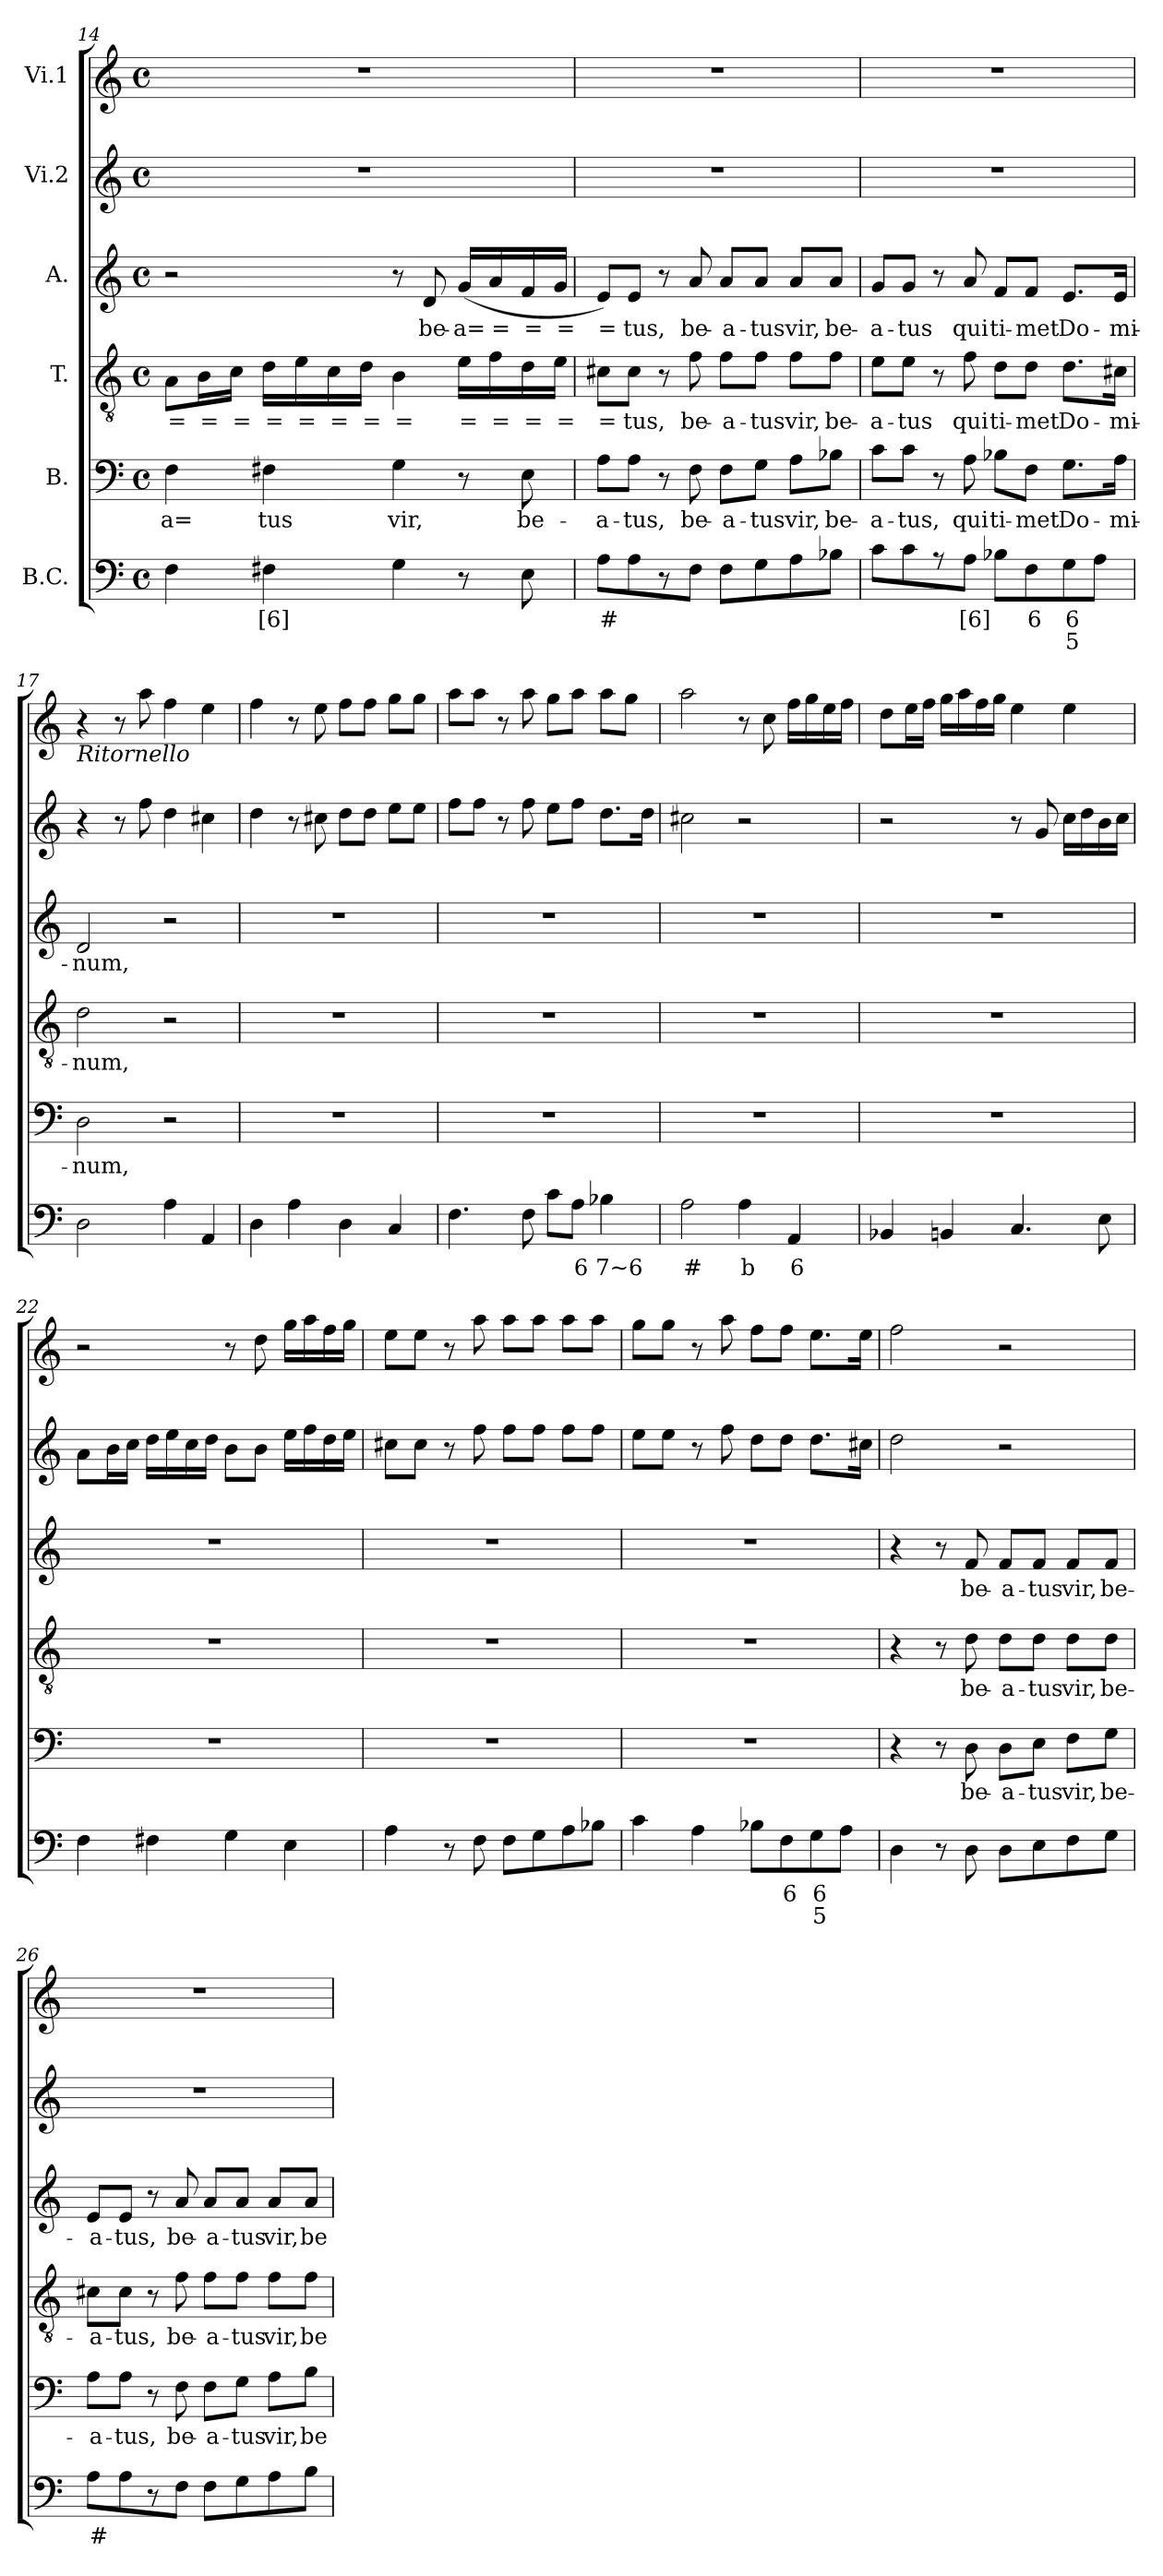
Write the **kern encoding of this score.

**kern	**text	**text	**kern	**text	**kern	**text	**kern	**text	**kern	**kern
*part6	*part6	*part6	*part5	*part5	*part4	*part4	*part3	*part3	*part2	*part1
*staff6	*staff6	*staff6	*staff5	*staff5	*staff4	*staff4	*staff3	*staff3	*staff2	*staff1
*I"B.C.	*	*	*I"B.	*	*I"T.	*	*I"A.	*	*I"Vi.2	*I"Vi.1
!!LO:PB:g=z
*clefF4	*	*	*clefF4	*	*clefGv2	*	*clefG2	*	*clefG2	*clefG2
*k[]	*	*	*k[]	*	*k[]	*	*k[]	*	*k[]	*k[]
*C:	*	*	*C:	*	*C:	*	*C:	*	*C:	*C:
*M4/4	*	*	*M4/4	*	*M4/4	*	*M4/4	*	*M4/4	*M4/4
*met(c)	*	*	*met(c)	*	*met(c)	*	*met(c)	*	*met(c)	*met(c)
=14	=14	=14	=14	=14	=14	=14	=14	=14	=14	=14
!	!	!	!	!LO:LY:b	!	!LO:LY:b	!	!	!	!
4F\	.	.	4F\	-a=	8A\L	=	2r	.	1r	1r
!	!	!	!	!	!	!LO:LY:b	!	!	!	!
.	.	.	.	.	16B\L	=	.	.	.	.
!	!	!	!	!	!	!LO:LY:b	!	!	!	!
.	.	.	.	.	16c\JJ	=	.	.	.	.
!	!LO:LY:b	!	!	!LO:LY:b	!	!LO:LY:b	!	!	!	!
4F#X\	[6]	.	4F#X\	tus	16d\LL	=	.	.	.	.
!	!	!	!	!	!	!LO:LY:b	!	!	!	!
.	.	.	.	.	16e\	=	.	.	.	.
!	!	!	!	!	!	!LO:LY:b	!	!	!	!
.	.	.	.	.	16c\	=	.	.	.	.
!	!	!	!	!	!	!LO:LY:b	!	!	!	!
.	.	.	.	.	16d\JJ	=	.	.	.	.
!	!	!	!	!LO:LY:b	!	!LO:LY:b	!	!	!	!
4G\	.	.	4G\	vir,	4B\	=	8r	.	.	.
!	!	!	!	!	!	!	!	!LO:LY:b	!	!
.	.	.	.	.	.	.	8d/	be-	.	.
!	!	!	!	!	!	!LO:LY:b	!	!LO:LY:b	!	!
8r	.	.	8r	.	16e\LL	=	(<16g/LL	-a=	.	.
!	!	!	!	!	!	!LO:LY:b	!	!LO:LY:b	!	!
.	.	.	.	.	16f\	=	16a/	=	.	.
!	!	!	!	!LO:LY:b	!	!LO:LY:b	!	!LO:LY:b	!	!
8E\	.	.	8E\	be-	16d\	=	16f/	=	.	.
!	!	!	!	!	!	!LO:LY:b	!	!LO:LY:b	!	!
.	.	.	.	.	16e\JJ	=	16g/JJ	=	.	.
=15	=15	=15	=15	=15	=15	=15	=15	=15	=15	=15
!	!LO:LY:b	!	!	!LO:LY:b	!	!LO:LY:b	!	!LO:LY:b	!	!
8A\L	#	.	8A\L	-a-	8c#X\L	=	8e/L)	=	1r	1r
!	!	!	!	!LO:LY:b	!	!LO:LY:b	!	!LO:LY:b	!	!
8A\	.	.	8A\J	-tus,	8c#\J	tus,	8e/J	tus,	.	.
8r	.	.	8r	.	8r	.	8r	.	.	.
!	!	!	!	!LO:LY:b	!	!LO:LY:b	!	!LO:LY:b	!	!
8F\J	.	.	8F\	be-	8f\	be-	8a/	be-	.	.
!	!	!	!	!LO:LY:b	!	!LO:LY:b	!	!LO:LY:b	!	!
8F\L	.	.	8F\L	-a-	8f\L	-a-	8a/L	-a-	.	.
!	!	!	!	!LO:LY:b	!	!LO:LY:b	!	!LO:LY:b	!	!
8G\	.	.	8G\J	-tus	8f\J	-tus	8a/J	-tus	.	.
!	!	!	!	!LO:LY:b	!	!LO:LY:b	!	!LO:LY:b	!	!
8A\	.	.	8A\L	vir,	8f\L	vir,	8a/L	vir,	.	.
!	!	!	!	!LO:LY:b	!	!LO:LY:b	!	!LO:LY:b	!	!
8B-X\J	.	.	8B-X\J	be-	8f\J	be-	8a/J	be-	.	.
=16	=16	=16	=16	=16	=16	=16	=16	=16	=16	=16
!	!	!	!	!LO:LY:b	!	!LO:LY:b	!	!LO:LY:b	!	!
8c\L	.	.	8c\L	-a-	8e\L	-a-	8g/L	-a-	1r	1r
!	!	!	!	!LO:LY:b	!	!LO:LY:b	!	!LO:LY:b	!	!
8c\	.	.	8c\J	-tus,	8e\J	-tus	8g/J	-tus	.	.
8r	.	.	8r	.	8r	.	8r	.	.	.
!	!LO:LY:b	!	!	!LO:LY:b	!	!LO:LY:b	!	!LO:LY:b	!	!
8A\J	[6]	.	8A\	qui	8f\	qui	8a/	qui	.	.
!	!	!	!	!LO:LY:b	!	!LO:LY:b	!	!LO:LY:b	!	!
8B-X\L	.	.	8B-X\L	ti-	8d\L	ti-	8f/L	ti-	.	.
!	!LO:LY:b	!	!	!LO:LY:b	!	!LO:LY:b	!	!LO:LY:b	!	!
8F\	6	.	8F\J	-met	8d\J	-met	8f/J	-met	.	.
!	!LO:LY:b	!LO:LY:b	!	!LO:LY:b	!	!LO:LY:b	!	!LO:LY:b	!	!
8G\	6	5	8.G\L	Do-	8.d\L	Do-	8.e/L	Do-	.	.
8A\J	.	.	.	.	.	.	.	.	.	.
!	!	!	!	!LO:LY:b	!	!LO:LY:b	!	!LO:LY:b	!	!
.	.	.	16A\Jk	-mi-	16c#X\Jk	-mi-	16e/Jk	-mi-	.	.
!!LO:LB:g=z
=17	=17	=17	=17	=17	=17	=17	=17	=17	=17	=17
!	!	!	!	!	!	!	!	!	!	!LO:TX:b:i:t=Ritornello
!	!	!	!	!LO:LY:b	!	!LO:LY:b	!	!LO:LY:b	!	!
2D\	.	.	2D\	-num,	2d\	-num,	2d/	-num,	4r	4r
.	.	.	.	.	.	.	.	.	8r	8r
.	.	.	.	.	.	.	.	.	8ff\	8aa\
4A\	.	.	2r	.	2r	.	2r	.	4dd\	4ff\
4AA/	.	.	.	.	.	.	.	.	4cc#X\	4ee\
=18	=18	=18	=18	=18	=18	=18	=18	=18	=18	=18
4D\	.	.	1r	.	1r	.	1r	.	4dd\	4ff\
4A\	.	.	.	.	.	.	.	.	8r	8r
.	.	.	.	.	.	.	.	.	8cc#X\	8ee\
4D\	.	.	.	.	.	.	.	.	8dd\L	8ff\L
.	.	.	.	.	.	.	.	.	8dd\J	8ff\J
4C/	.	.	.	.	.	.	.	.	8ee\L	8gg\L
.	.	.	.	.	.	.	.	.	8ee\J	8gg\J
=19	=19	=19	=19	=19	=19	=19	=19	=19	=19	=19
4.F\	.	.	1r	.	1r	.	1r	.	8ff\L	8aa\L
.	.	.	.	.	.	.	.	.	8ff\J	8aa\J
.	.	.	.	.	.	.	.	.	8r	8r
8F\	.	.	.	.	.	.	.	.	8ff\	8aa\
8c\L	.	.	.	.	.	.	.	.	8ee\L	8gg\L
!	!LO:LY:b	!	!	!	!	!	!	!	!	!
8A\J	6	.	.	.	.	.	.	.	8ff\J	8aa\J
!	!LO:LY:b	!	!	!	!	!	!	!	!	!
4B-X\	7~6	.	.	.	.	.	.	.	8.dd\L	8aa\L
.	.	.	.	.	.	.	.	.	.	8gg\J
.	.	.	.	.	.	.	.	.	16dd\Jk	.
=20	=20	=20	=20	=20	=20	=20	=20	=20	=20	=20
!	!LO:LY:b	!	!	!	!	!	!	!	!	!
2A\	#	.	1r	.	1r	.	1r	.	2cc#X\	2aa\
!	!LO:LY:b	!	!	!	!	!	!	!	!	!
4A\	b	.	.	.	.	.	.	.	2r	8r
.	.	.	.	.	.	.	.	.	.	8cc\
!	!LO:LY:b	!	!	!	!	!	!	!	!	!
4AA/	6	.	.	.	.	.	.	.	.	16ff\LL
.	.	.	.	.	.	.	.	.	.	16gg\
.	.	.	.	.	.	.	.	.	.	16ee\
.	.	.	.	.	.	.	.	.	.	16ff\JJ
=21	=21	=21	=21	=21	=21	=21	=21	=21	=21	=21
4BB-X/	.	.	1r	.	1r	.	1r	.	2r	8dd\L
.	.	.	.	.	.	.	.	.	.	16ee\L
.	.	.	.	.	.	.	.	.	.	16ff\JJ
4BBn/	.	.	.	.	.	.	.	.	.	16gg\LL
.	.	.	.	.	.	.	.	.	.	16aa\
.	.	.	.	.	.	.	.	.	.	16ff\
.	.	.	.	.	.	.	.	.	.	16gg\JJ
4.C/	.	.	.	.	.	.	.	.	8r	4ee\
.	.	.	.	.	.	.	.	.	8g/	.
.	.	.	.	.	.	.	.	.	16cc\LL	4ee\
.	.	.	.	.	.	.	.	.	16dd\	.
8E\	.	.	.	.	.	.	.	.	16b\	.
.	.	.	.	.	.	.	.	.	16cc\JJ	.
=22	=22	=22	=22	=22	=22	=22	=22	=22	=22	=22
4F\	.	.	1r	.	1r	.	1r	.	8a\L	2r
.	.	.	.	.	.	.	.	.	16b\L	.
.	.	.	.	.	.	.	.	.	16cc\JJ	.
4F#X\	.	.	.	.	.	.	.	.	16dd\LL	.
.	.	.	.	.	.	.	.	.	16ee\	.
.	.	.	.	.	.	.	.	.	16cc\	.
.	.	.	.	.	.	.	.	.	16dd\JJ	.
4G\	.	.	.	.	.	.	.	.	8b\L	8r
.	.	.	.	.	.	.	.	.	8b\J	8dd\
4E\	.	.	.	.	.	.	.	.	16ee\LL	16gg\LL
.	.	.	.	.	.	.	.	.	16ff\	16aa\
.	.	.	.	.	.	.	.	.	16dd\	16ff\
.	.	.	.	.	.	.	.	.	16ee\JJ	16gg\JJ
!!LO:PB:g=z
=23	=23	=23	=23	=23	=23	=23	=23	=23	=23	=23
4A\	.	.	1r	.	1r	.	1r	.	8cc#X\L	8ee\L
.	.	.	.	.	.	.	.	.	8cc#\J	8ee\J
8r	.	.	.	.	.	.	.	.	8r	8r
8F\	.	.	.	.	.	.	.	.	8ff\	8aa\
8F\L	.	.	.	.	.	.	.	.	8ff\L	8aa\L
8G\	.	.	.	.	.	.	.	.	8ff\J	8aa\J
8A\	.	.	.	.	.	.	.	.	8ff\L	8aa\L
8B-X\J	.	.	.	.	.	.	.	.	8ff\J	8aa\J
=24	=24	=24	=24	=24	=24	=24	=24	=24	=24	=24
4c\	.	.	1r	.	1r	.	1r	.	8ee\L	8gg\L
.	.	.	.	.	.	.	.	.	8ee\J	8gg\J
4A\	.	.	.	.	.	.	.	.	8r	8r
.	.	.	.	.	.	.	.	.	8ff\	8aa\
8B-X\L	.	.	.	.	.	.	.	.	8dd\L	8ff\L
!	!LO:LY:b	!	!	!	!	!	!	!	!	!
8F\	6	.	.	.	.	.	.	.	8dd\J	8ff\J
!	!LO:LY:b	!LO:LY:b	!	!	!	!	!	!	!	!
8G\	6	5	.	.	.	.	.	.	8.dd\L	8.ee\L
8A\J	.	.	.	.	.	.	.	.	.	.
.	.	.	.	.	.	.	.	.	16cc#X\Jk	16ee\Jk
=25	=25	=25	=25	=25	=25	=25	=25	=25	=25	=25
4D\	.	.	4r	.	4r	.	4r	.	2dd\	2ff\
8r	.	.	8r	.	8r	.	8r	.	.	.
!	!	!	!	!LO:LY:b	!	!LO:LY:b	!	!LO:LY:b	!	!
8D\	.	.	8D\	be-	8d\	be-	8f/	be-	.	.
!	!	!	!	!LO:LY:b	!	!LO:LY:b	!	!LO:LY:b	!	!
8D\L	.	.	8D\L	-a-	8d\L	-a-	8f/L	-a-	2r	2r
!	!	!	!	!LO:LY:b	!	!LO:LY:b	!	!LO:LY:b	!	!
8E\	.	.	8E\J	-tus	8d\J	-tus	8f/J	-tus	.	.
!	!	!	!	!LO:LY:b	!	!LO:LY:b	!	!LO:LY:b	!	!
8F\	.	.	8F\L	vir,	8d\L	vir,	8f/L	vir,	.	.
!	!	!	!	!LO:LY:b	!	!LO:LY:b	!	!LO:LY:b	!	!
8G\J	.	.	8G\J	be-	8d\J	be-	8f/J	be-	.	.
=26	=26	=26	=26	=26	=26	=26	=26	=26	=26	=26
!	!LO:LY:b	!	!	!LO:LY:b	!	!LO:LY:b	!	!LO:LY:b	!	!
8A\L	#	.	8A\L	-a-	8c#X\L	-a-	8e/L	-a-	1r	1r
!	!	!	!	!LO:LY:b	!	!LO:LY:b	!	!LO:LY:b	!	!
8A\	.	.	8A\J	-tus,	8c#\J	-tus,	8e/J	-tus,	.	.
8r	.	.	8r	.	8r	.	8r	.	.	.
!	!	!	!	!LO:LY:b	!	!LO:LY:b	!	!LO:LY:b	!	!
8F\J	.	.	8F\	be-	8f\	be-	8a/	be-	.	.
!	!	!	!	!LO:LY:b	!	!LO:LY:b	!	!LO:LY:b	!	!
8F\L	.	.	8F\L	-a-	8f\L	-a-	8a/L	-a-	.	.
!	!	!	!	!LO:LY:b	!	!LO:LY:b	!	!LO:LY:b	!	!
8G\	.	.	8G\J	-tus	8f\J	-tus	8a/J	-tus	.	.
!	!	!	!	!LO:LY:b	!	!LO:LY:b	!	!LO:LY:b	!	!
8A\	.	.	8A\L	vir,	8f\L	vir,	8a/L	vir,	.	.
!	!	!	!	!LO:LY:b	!	!LO:LY:b	!	!LO:LY:b	!	!
8B\J	.	.	8B\J	be-	8f\J	be-	8a/J	be-	.	.
=	=	=	=	=	=	=	=	=	=	=
*-	*-	*-	*-	*-	*-	*-	*-	*-	*-	*-
